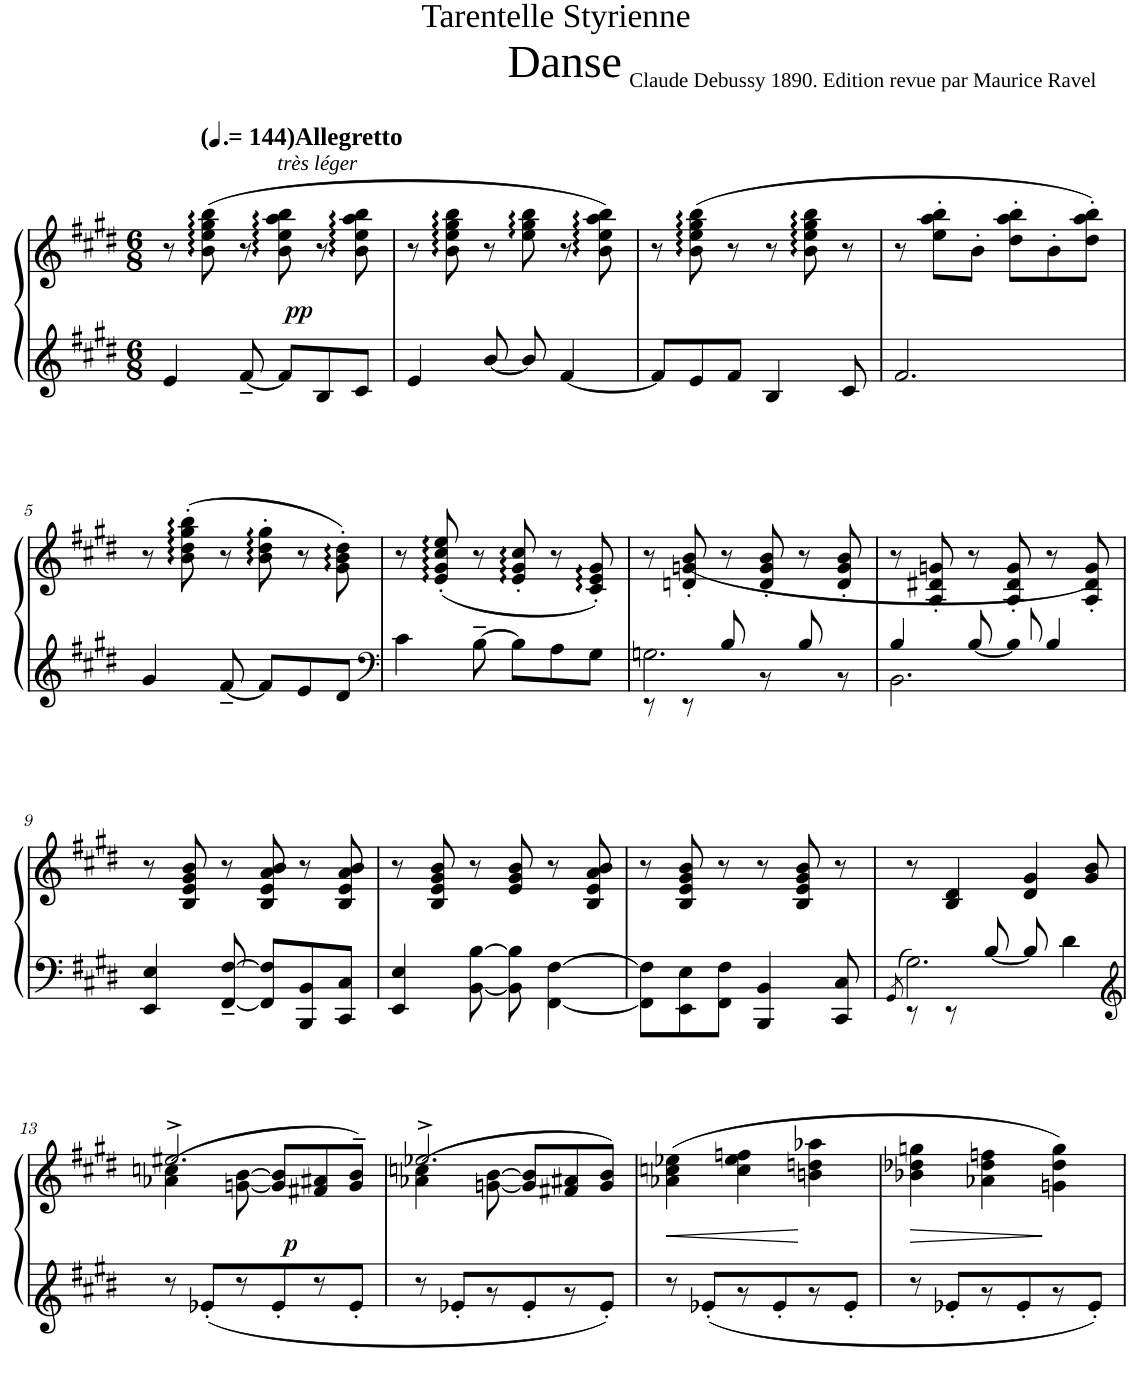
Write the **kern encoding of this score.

**kern	**kern	**dynam
*part1	*part1	*part1
*staff2	*staff1	*staff1/2
*I"Piano	*	*
*I'Pno	*	*
*clefG2	*clefG2	*
*k[f#c#g#d#]	*k[f#c#g#d#]	*
*M6/8	*M6/8	*
=1	=1	=1
!	!	!LO:DY:b
4e/	8r	pp
*	*MM216	*
!	!LO:TX:a:B:t=Allegretto	!
.	(8b\ 8ee\ 8gg#\ 8bb\	.
[8f#~/	8r	.
!	!LO:TX:a:i:t=très léger	!
8f#/L]	8b\ 8ee\ 8aa\ 8bb\	.
8B/	8r	.
8c#/J	8b\ 8ee\ 8aa\ 8bb\	.
=2	=2	=2
4e/	8r	.
.	8b\ 8ee\ 8gg#\ 8bb\	.
[8b/	8r	.
8b/]	8ee\ 8gg#\ 8bb\	.
[4f#/	8r	.
.	8b\ 8ee\ 8aa\ 8bb\)	.
=3	=3	=3
8f#/L]	8r	.
8e/	(8b\ 8ee\ 8gg#\ 8bb\	.
8f#/J	8r	.
4B/	8r	.
.	8b\ 8ee\ 8gg#\ 8bb\	.
8c#/	8r	.
=4	=4	=4
2.f#/	8r	.
.	8ee\' 8aa\' 8bb\'L	.
.	8b'\J	.
.	8dd#\' 8aa\' 8bb\'L	.
.	8b'\	.
.	8dd#\' 8aa\' 8bb\'J)	.
!!LO:LB:g=z
=5	=5	=5
4g#/	8r	.
.	(8b\' 8dd#\' 8gg#\' 8bb\'	.
[8f#~/	8r	.
8f#/L]	8b\' 8dd#\' 8gg#\'	.
8e/	8r	.
8d#/J	8g#\' 8b\' 8dd#\')	.
=6	=6	=6
*clefF4	*	*
4c#\	8r	.
.	(8e/' 8g#/' 8cc#/' 8ee/'	.
[8B~\	8r	.
8B\L]	8e/' 8g#/' 8cc#/'	.
8A\	8r	.
8G#\J	8c#/' 8e/' 8g#/')	.
=7	=7	=7
*^	*	*
2.Gn\	8r	8r	.
.	8r	(8dn/' 8gn/' 8b/'	.
.	8B/	8r	.
.	8r	8d/' 8g/' 8b/'	.
.	8B/	8r	.
.	8r	8d/' 8g/' 8b/'	.
=8	=8	=8	=8
2.BB\	4B/	8r	.
.	.	8A/' 8d#X/' 8gn/'	.
.	[<8B/	8r	.
.	8B/]	8A/' 8d#/' 8g/'	.
.	4B/	8r	.
.	.	8A/' 8d#/' 8g/')	.
*v	*v	*	*
!!LO:LB:g=z
=9	=9	=9
4EE/ 4E/	8r	.
.	8B/ 8e/ 8g#/ 8b/	.
[8FF#/~ [8F#/~	8r	.
8FF#/] 8F#/]L	8B/ 8e/ 8a/ 8b/	.
8BBB/ 8BB/	8r	.
8CC#/ 8C#/J	8B/ 8e/ 8a/ 8b/	.
=10	=10	=10
4EE/ 4E/	8r	.
.	8B/ 8e/ 8g#/ 8b/	.
[<8BB\ [8B\	8r	.
8BB\] 8B\]	8e/ 8g#/ 8b/	.
[<4FF#\ [4F#\	8r	.
.	8B/ 8e/ 8a/ 8b/	.
=11	=11	=11
8FF#\] 8F#\]L	8r	.
8EE\ 8E\	8B/ 8e/ 8g#/ 8b/	.
8FF#\ 8F#\J	8r	.
4BBB/ 4BB/	8r	.
.	8B/ 8e/ 8g#/ 8b/	.
8CC#/ 8C#/	8r	.
=12	=12	=12
8qGG#/	.	.
*^	*	*
2.G#\	8r	8r	.
.	8r	4B/ 4d#/	.
.	[<8B/	.	.
.	8B/]	4d#/ 4g#/	.
.	4d#\	.	.
.	.	8g#/ 8b/	.
*v	*v	*	*
!!LO:LB:g=z
=13	=13	=13
*clefG1	*	*
*	*^	*
!	!	!	!LO:DY:b
8r	(4a-X\ 4ccn\	2.ee#X^/	p
8g-X'/L	.	.	.
8r	[<8gn\ [>8b\	.	.
8g-'/	8g/] 8b/]L	.	.
8r	8f#X/ 8a#X/	.	.
8g-'/J	8g/~ 8b/~J)	.	.
=14	=14	=14	=14
8r	(4a-X\ 4ccn\	2.ee-X^/	.
8g-X'/L	.	.	.
8r	[<8gn\ [>8b\	.	.
8g-'/	8g/] 8b/]L	.	.
8r	8f#X/ 8a#X/	.	.
8g-'/J	8g/ 8b/J)	.	.
*	*v	*v	*
=15	=15	=15
!	!	!LO:HP:b
8r	(4a-X\ 4ccn\ 4ee-X\	<
8g-X'/L	.	.
8r	4cc\ 4ee-\ 4ffn\	.
8g-'/	.	.
8r	4bn\ 4ddn\ 4aa-X\	[
8g-'/J	.	.
=16	=16	=16
!	!	!LO:HP:b
8r	4b-X\ 4dd-X\ 4ggn\	>
8g-X'/L	.	.
8r	4a-X\ 4dd-\ 4ffn\	.
8g-'/	.	.
8r	4gn\ 4dd-\ 4gg\)	]
8g-'/J	.	.
=	=	=
*-	*-	*-
